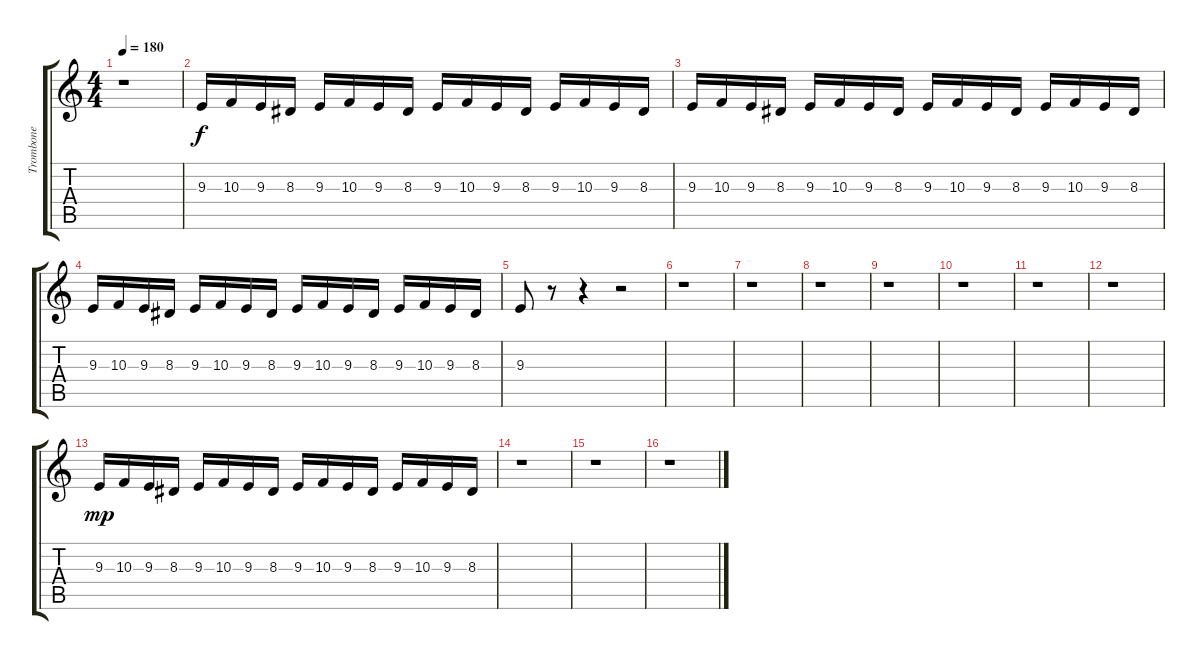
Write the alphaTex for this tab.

\track ("Trombone" "Trombone") {instrument trombone}
\staff {score tabs}
\tuning (E4 B3 G3 D3 A2 E2) {hide}
\ts (4 4)
\tempo 180
\clef g2
\ks c
r.1{dy p} |
9.3.16{dy f} 10.3.16 9.3.16 8.3.16 9.3.16 10.3.16 9.3.16 8.3.16 9.3.16 10.3.16 9.3.16 8.3.16 9.3.16 10.3.16 9.3.16 8.3.16 |
9.3.16 10.3.16 9.3.16 8.3.16 9.3.16 10.3.16 9.3.16 8.3.16 9.3.16 10.3.16 9.3.16 8.3.16 9.3.16 10.3.16 9.3.16 8.3.16 |
9.3.16 10.3.16 9.3.16 8.3.16 9.3.16 10.3.16 9.3.16 8.3.16 9.3.16 10.3.16 9.3.16 8.3.16 9.3.16 10.3.16 9.3.16 8.3.16 |
9.3.8 r.8 r.4 r.2 |
r.1 |
r.1 |
r.1 |
r.1 |
r.1 |
r.1 |
r.1 |
9.3.16{dy mp} 10.3.16 9.3.16 8.3.16 9.3.16 10.3.16 9.3.16 8.3.16 9.3.16 10.3.16 9.3.16 8.3.16 9.3.16 10.3.16 9.3.16 8.3.16 |
r.1 |
r.1 |
r.1
